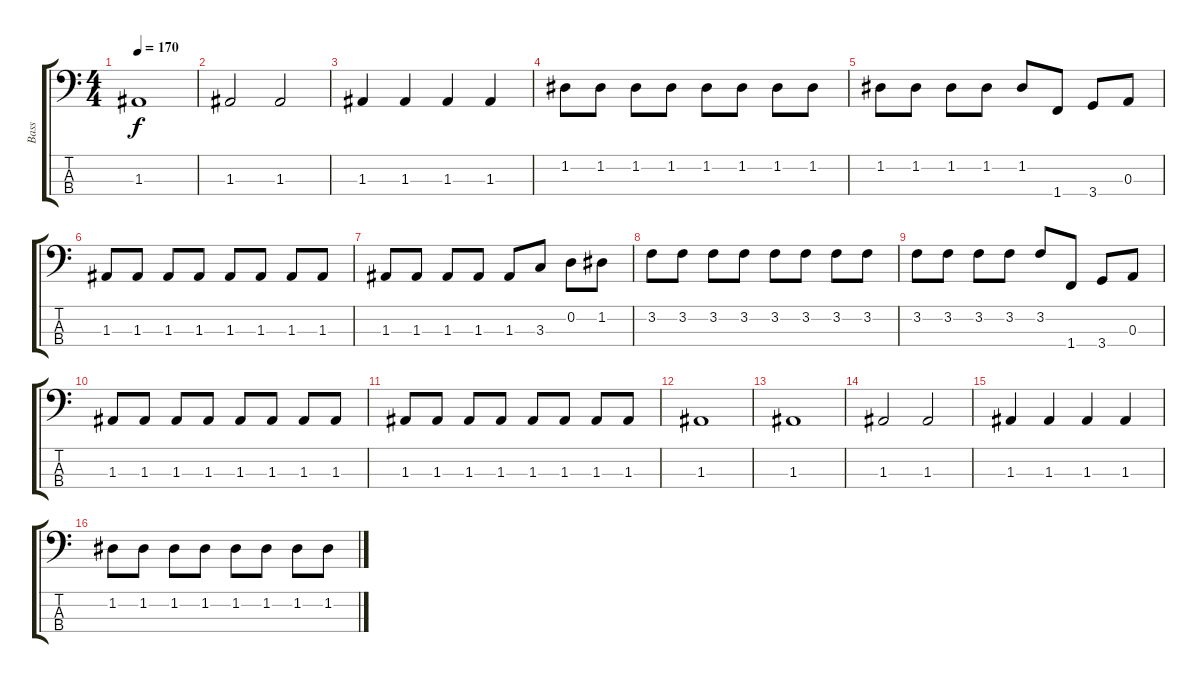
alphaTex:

\track ("Bass" "Bass") {instrument electricbassfinger}
\staff {score tabs}
\tuning (G2 D2 A1 E1) {hide}
\ts (4 4)
\tempo 170
\clef f4
\ks c
1.3.1{dy f} |
1.3.2 1.3.2 |
1.3.4 1.3.4 1.3.4 1.3.4 |
1.2.8 1.2.8 1.2.8 1.2.8 1.2.8 1.2.8 1.2.8 1.2.8 |
1.2.8 1.2.8 1.2.8 1.2.8 1.2.8 1.4.8 3.4.8 0.3.8 |
1.3.8 1.3.8 1.3.8 1.3.8 1.3.8 1.3.8 1.3.8 1.3.8 |
1.3.8 1.3.8 1.3.8 1.3.8 1.3.8 3.3.8 0.2.8 1.2.8 |
3.2.8 3.2.8 3.2.8 3.2.8 3.2.8 3.2.8 3.2.8 3.2.8 |
3.2.8 3.2.8 3.2.8 3.2.8 3.2.8 1.4.8 3.4.8 0.3.8 |
1.3.8 1.3.8 1.3.8 1.3.8 1.3.8 1.3.8 1.3.8 1.3.8 |
1.3.8 1.3.8 1.3.8 1.3.8 1.3.8 1.3.8 1.3.8 1.3.8 |
1.3.1 |
1.3.1 |
1.3.2 1.3.2 |
1.3.4 1.3.4 1.3.4 1.3.4 |
1.2.8 1.2.8 1.2.8 1.2.8 1.2.8 1.2.8 1.2.8 1.2.8
